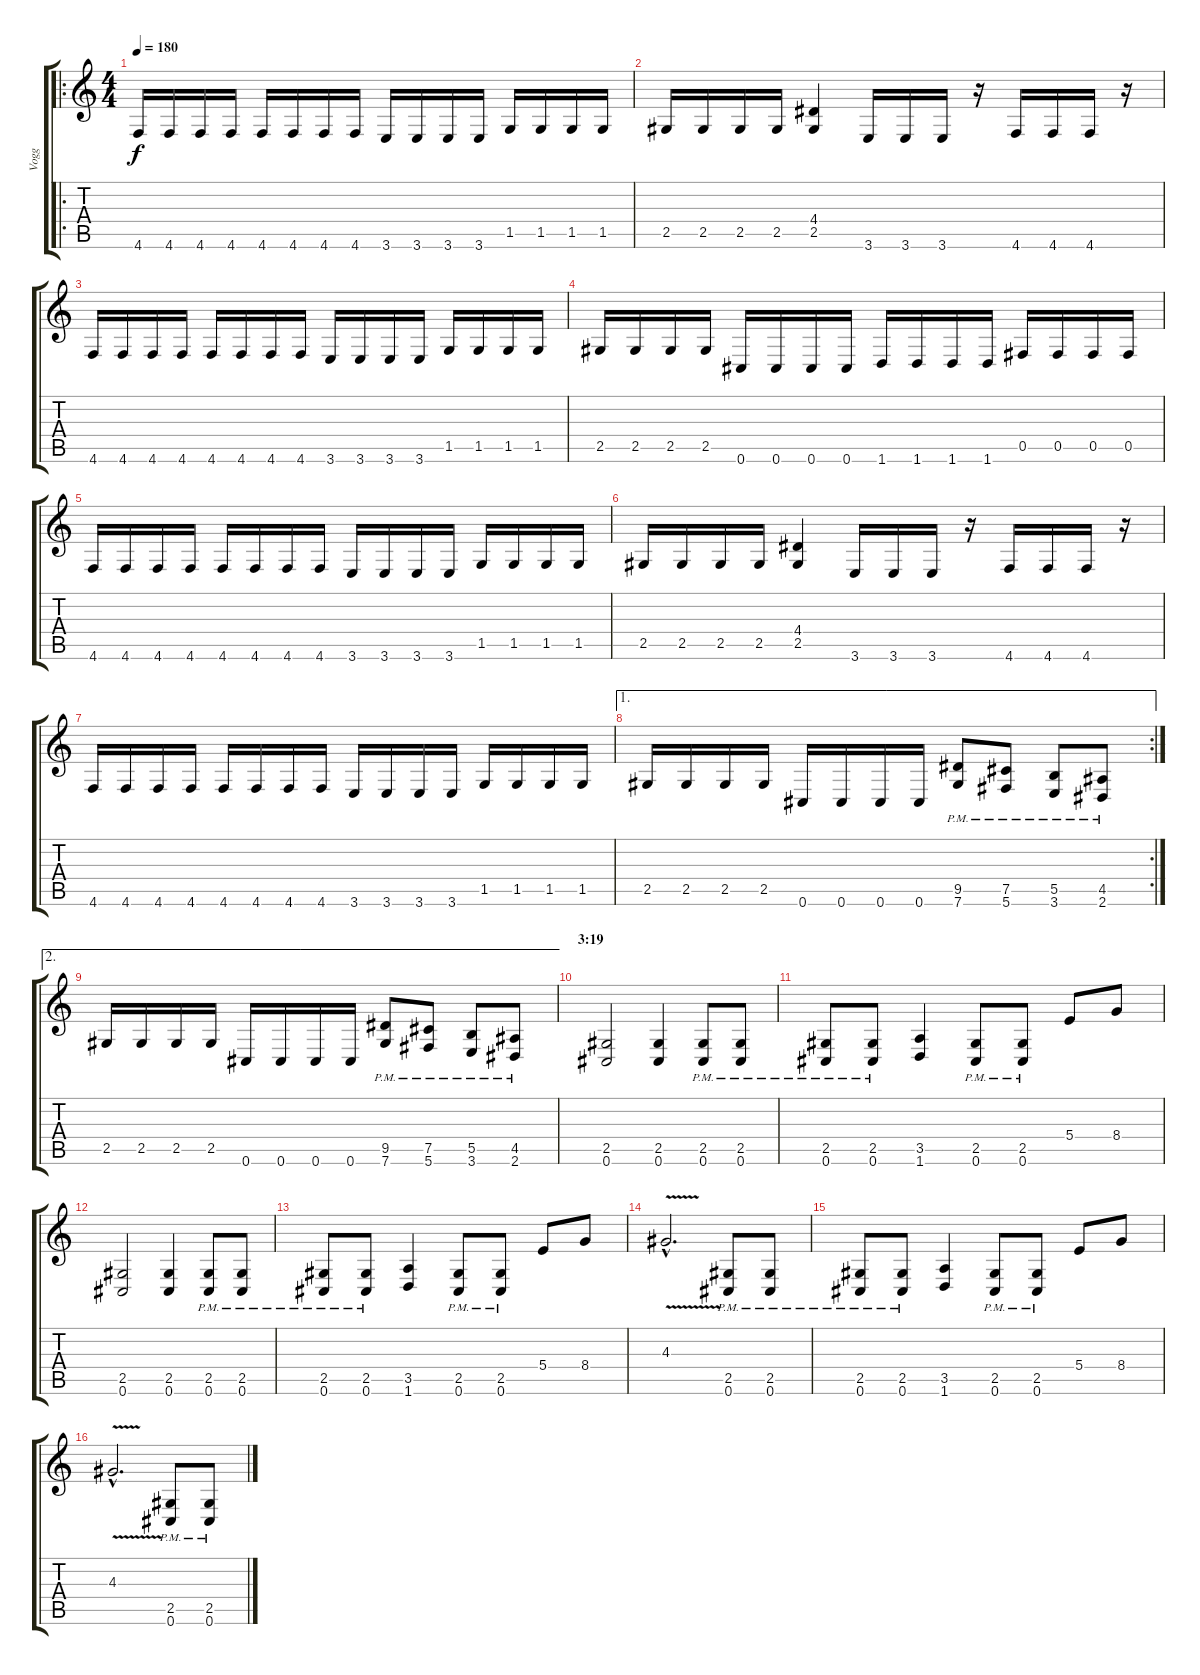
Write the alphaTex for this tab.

\track ("Vogg" "Vogg") {instrument distortionguitar}
\staff {score tabs}
\tuning (Db4 Ab3 E3 B2 Gb2 Db2) {hide}
\ro
\ts (4 4)
\tempo 180
\clef g2
\ks c
4.6.16{dy f} 4.6.16 4.6.16 4.6.16 4.6.16 4.6.16 4.6.16 4.6.16 3.6.16 3.6.16 3.6.16 3.6.16 1.5.16 1.5.16 1.5.16 1.5.16 |
2.5.16 2.5.16 2.5.16 2.5.16 (4.4 2.5).4 3.6.16 3.6.16 3.6.16 r.16 4.6.16 4.6.16 4.6.16 r.16 |
4.6.16 4.6.16 4.6.16 4.6.16 4.6.16 4.6.16 4.6.16 4.6.16 3.6.16 3.6.16 3.6.16 3.6.16 1.5.16 1.5.16 1.5.16 1.5.16 |
2.5.16 2.5.16 2.5.16 2.5.16 0.6.16 0.6.16 0.6.16 0.6.16 1.6.16 1.6.16 1.6.16 1.6.16 0.5.16 0.5.16 0.5.16 0.5.16 |
4.6.16 4.6.16 4.6.16 4.6.16 4.6.16 4.6.16 4.6.16 4.6.16 3.6.16 3.6.16 3.6.16 3.6.16 1.5.16 1.5.16 1.5.16 1.5.16 |
2.5.16 2.5.16 2.5.16 2.5.16 (4.4 2.5).4 3.6.16 3.6.16 3.6.16 r.16 4.6.16 4.6.16 4.6.16 r.16 |
4.6.16 4.6.16 4.6.16 4.6.16 4.6.16 4.6.16 4.6.16 4.6.16 3.6.16 3.6.16 3.6.16 3.6.16 1.5.16 1.5.16 1.5.16 1.5.16 |
\ae 1
\rc 2
2.5.16 2.5.16 2.5.16 2.5.16 0.6.16 0.6.16 0.6.16 0.6.16 (9.5{pm} 7.6{pm}).8 (7.5{pm} 5.6{pm}).8 (5.5{pm} 3.6{pm}).8 (4.5{pm} 2.6{pm}).8 |
\ae 2
2.5.16 2.5.16 2.5.16 2.5.16 0.6.16 0.6.16 0.6.16 0.6.16 (9.5{pm} 7.6{pm}).8 (7.5{pm} 5.6{pm}).8 (5.5{pm} 3.6{pm}).8 (4.5{pm} 2.6{pm}).8 |
\section ("" "3:19")
(2.5 0.6).2 (2.5 0.6).4 (2.5{pm} 0.6{pm}).8 (2.5{pm} 0.6{pm}).8 |
(2.5{pm} 0.6{pm}).8 (2.5{pm} 0.6{pm}).8 (3.5 1.6).4 (2.5{pm} 0.6{pm}).8 (2.5{pm} 0.6{pm}).8 5.4.8 8.4.8 |
(2.5 0.6).2 (2.5 0.6).4 (2.5{pm} 0.6{pm}).8 (2.5{pm} 0.6{pm}).8 |
(2.5{pm} 0.6{pm}).8 (2.5{pm} 0.6{pm}).8 (3.5 1.6).4 (2.5{pm} 0.6{pm}).8 (2.5{pm} 0.6{pm}).8 5.4.8 8.4.8 |
4.3{v hac}.2{d} (2.5{pm} 0.6{pm}).8 (2.5{pm} 0.6{pm}).8 |
(2.5{pm} 0.6{pm}).8 (2.5{pm} 0.6{pm}).8 (3.5 1.6).4 (2.5{pm} 0.6{pm}).8 (2.5{pm} 0.6{pm}).8 5.4.8 8.4.8 |
4.3{v hac}.2{d} (2.5{pm} 0.6{pm}).8 (2.5{pm} 0.6{pm}).8
